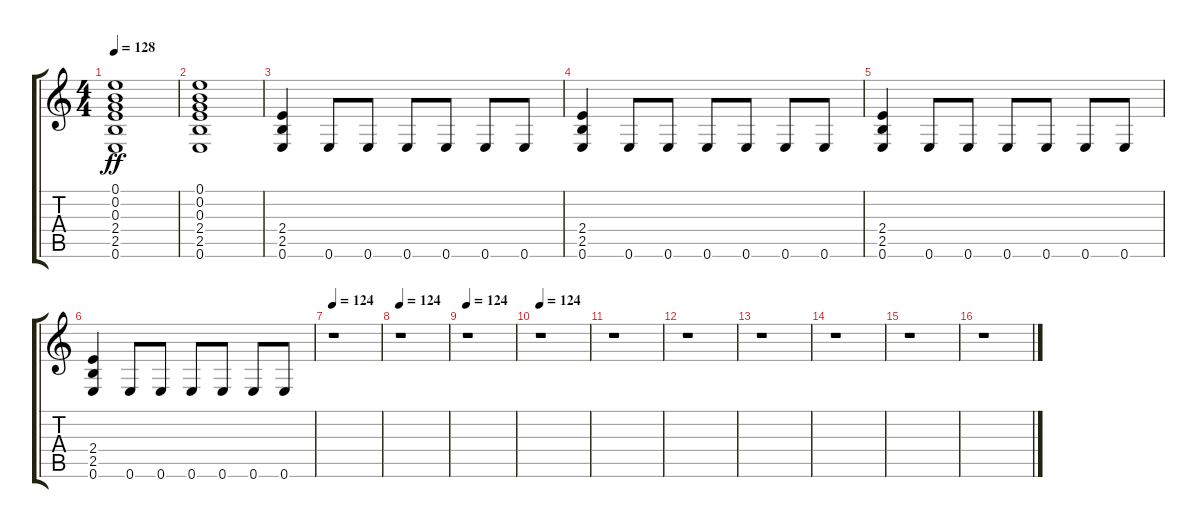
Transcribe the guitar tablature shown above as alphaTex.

\track "" {instrument distortionguitar}
\staff {score tabs}
\tuning (E4 B3 G3 D3 A2 E2) {hide}
\ts (4 4)
\tempo 128
\clef g2
\ks c
(0.1 0.2 0.3 2.4 2.5 0.6).1{dy ff} |
(0.1 0.2 0.3 2.4 2.5 0.6).1 |
(2.4 2.5 0.6).4 0.6.8 0.6.8 0.6.8 0.6.8 0.6.8 0.6.8 |
(2.4 2.5 0.6).4 0.6.8 0.6.8 0.6.8 0.6.8 0.6.8 0.6.8 |
(2.4 2.5 0.6).4 0.6.8 0.6.8 0.6.8 0.6.8 0.6.8 0.6.8 |
(2.4 2.5 0.6).4 0.6.8 0.6.8 0.6.8 0.6.8 0.6.8 0.6.8 |
\tempo 124
r.1 |
\tempo 124
r.1 |
\tempo 124
r.1 |
\tempo 124
r.1 |
r.1 |
r.1 |
r.1 |
r.1 |
r.1 |
r.1
